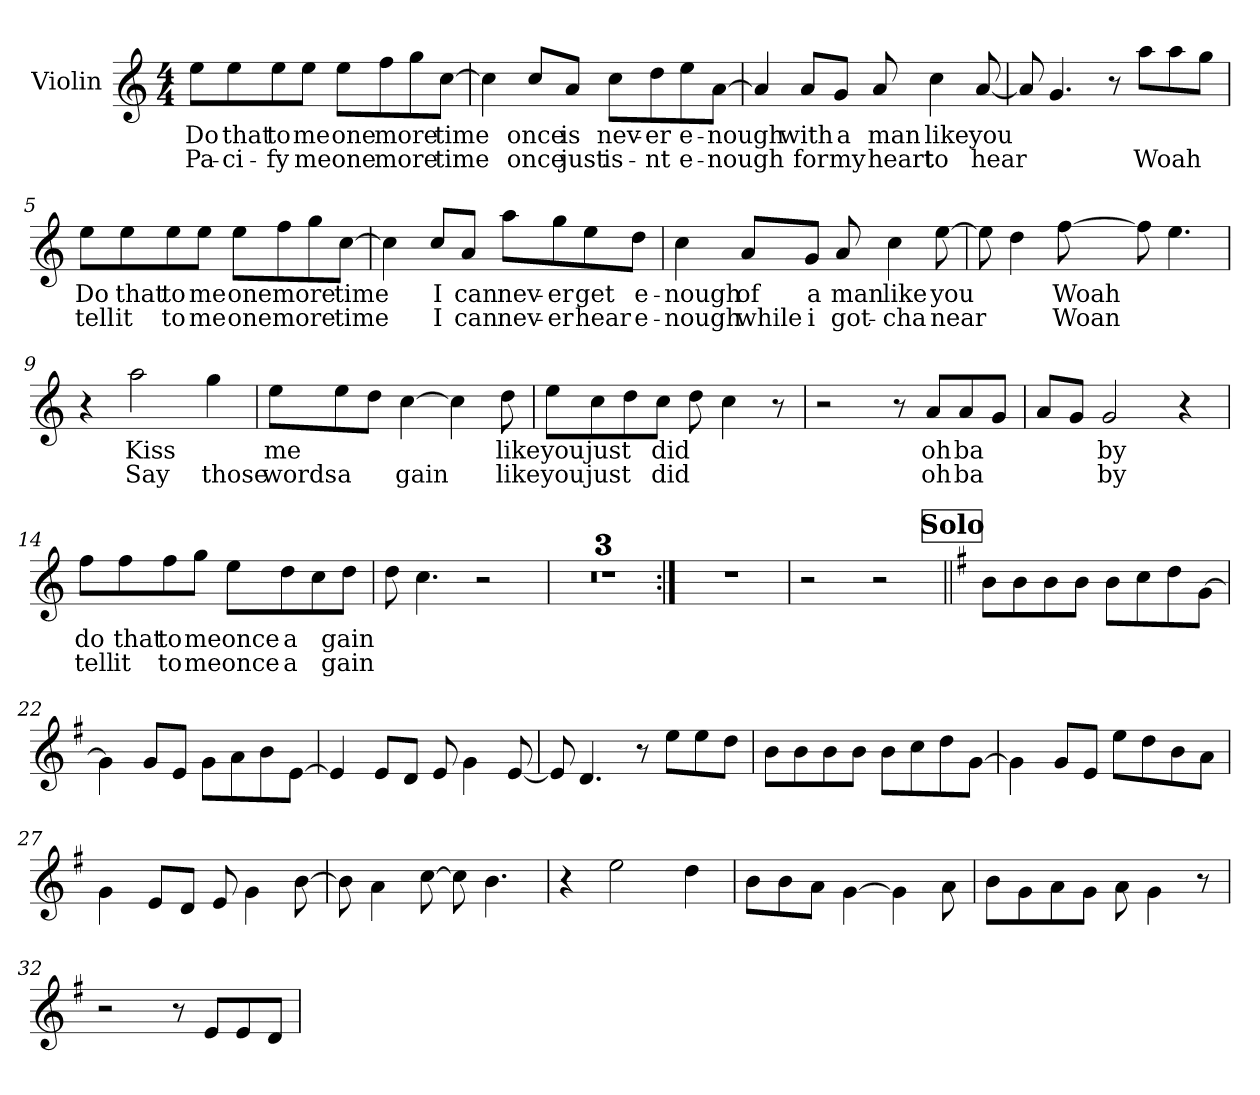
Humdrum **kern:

**kern	**text	**text
*part1	*part1	*part1
*staff1	*staff1	*staff1
*I"Violin	*	*
*I'Vln	*	*
*clefG2	*	*
*M4/4	*	*
=1	=1	=1
8ee\L	Do	Pa-
8ee\	that	-ci-
8ee\	to	-fy
8ee\J	me	me
8ee\L	one	one
8ff\	more	more
8gg\	.	.
[8cc\J	time	time
=2	=2	=2
4cc\]	.	.
8cc/L	once	once
8a/J	is	just
8cc\L	nev-	is-
8dd\	-er	-nt
8ee\	e-	e-
[8a\J	-nough	-nough
!!LO:LB:g=z
=3	=3	=3
4a/]	.	.
8a/L	with	for
8g/J	a	my
8a/	man	heart
4cc\	like	to
[8a/	you	hear
=4	=4	=4
8a/]	.	.
4.g/	.	.
8r	.	.
8aa\L	.	Woah
8aa\	.	.
8gg\J	.	.
=5	=5	=5
8ee\L	Do	tell
8ee\	that	it
8ee\	to	to
8ee\J	me	me
8ee\L	one	one
8ff\	more	more
8gg\	.	.
[8cc\J	time	time
!!LO:LB:g=z
=6	=6	=6
4cc\]	.	.
8cc/L	I	I
8a/J	can	can
8aa\L	nev-	nev-
8gg\	-er	-er
8ee\	get	hear
8dd\J	e-	e-
=7	=7	=7
4cc\	-nough	-nough
8a/L	of	while
8g/J	a	i
8a/	man	got-
4cc\	like	-cha
[8ee\	you	near
=8	=8	=8
8ee\]	.	.
4dd\	.	.
[8ff\	Woah	Woan
8ff\]	.	.
4.ee\	.	.
!!LO:LB:g=z
=9	=9	=9
4r	.	.
2aa\	Kiss	Say
4gg\	.	those
=10	=10	=10
8ee\L	me	words
8ee\	.	-a
8dd\J	.	.
[4cc\	.	gain
4cc\]	.	.
8dd\	like	like
=11	=11	=11
8ee\L	you	you
8cc\	just	just
8dd\	.	.
8cc\J	did	did
8dd\	.	.
4cc\	.	.
8r	.	.
!!LO:LB:g=z
=12	=12	=12
2r	.	.
8r	.	.
8a/L	oh	oh
8a/	ba	-ba
8g/J	.	.
=13	=13	=13
8a/L	.	.
8g/J	.	.
2g/	by	by
4r	.	.
=14	=14	=14
8ff\L	do	tell
8ff\	that	it
8ff\	to	to
8gg\J	me	me
8ee\L	once	once
8dd\	a	a
8cc\	.	.
8dd\J	gain	gain
!!LO:LB:g=z
=15	=15	=15
8dd\	.	.
4.cc\	.	.
2r	.	.
=16	=16	=16
1r	.	.
=17	=17	=17
1r	.	.
=18	=18	=18
1r	.	.
=19:|!	=19:|!	=19:|!
1r	.	.
=20	=20	=20
2r	.	.
2r	.	.
!!LO:LB:g=z
!!LO:REH:place=s1:a:t=Solo
=21||	=21||	=21||
*k[f#]	*	*
*G:	*	*
8b\L	.	.
8b\	.	.
8b\	.	.
8b\J	.	.
8b\L	.	.
8cc\	.	.
8dd\	.	.
[8g\J	.	.
=22	=22	=22
4g\]	.	.
8g/L	.	.
8e/J	.	.
8g\L	.	.
8a\	.	.
8b\	.	.
[8e\J	.	.
=23	=23	=23
4e/]	.	.
8e/L	.	.
8d/J	.	.
8e/	.	.
4g\	.	.
[8e/	.	.
=24	=24	=24
8e/]	.	.
4.d/	.	.
8r	.	.
8ee\L	.	.
8ee\	.	.
8dd\J	.	.
!!LO:LB:g=z
=25	=25	=25
8b\L	.	.
8b\	.	.
8b\	.	.
8b\J	.	.
8b\L	.	.
8cc\	.	.
8dd\	.	.
[8g\J	.	.
=26	=26	=26
4g\]	.	.
8g/L	.	.
8e/J	.	.
8ee\L	.	.
8dd\	.	.
8b\	.	.
8a\J	.	.
=27	=27	=27
4g\	.	.
8e/L	.	.
8d/J	.	.
8e/	.	.
4g\	.	.
[8b\	.	.
=28	=28	=28
8b\]	.	.
4a\	.	.
[8cc\	.	.
8cc\]	.	.
4.b\	.	.
!!LO:LB:g=z
=29	=29	=29
4r	.	.
2ee\	.	.
4dd\	.	.
=30	=30	=30
8b\L	.	.
8b\	.	.
8a\J	.	.
[4g\	.	.
4g\]	.	.
8a\	.	.
=31	=31	=31
8b\L	.	.
8g\	.	.
8a\	.	.
8g\J	.	.
8a\	.	.
4g\	.	.
8r	.	.
=32	=32	=32
2r	.	.
8r	.	.
8e/L	.	.
8e/	.	.
8d/J	.	.
=	=	=
*-	*-	*-
